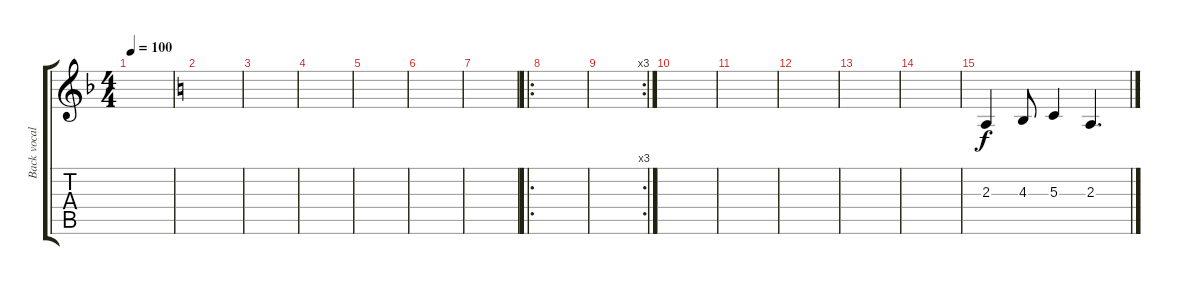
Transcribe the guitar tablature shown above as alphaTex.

\track ("Back vocals" "Back vocal") {instrument lead6voice}
\staff {score tabs}
\tuning (E4 B3 G3 D3 A2 E2) {hide}
\ts (4 4)
\tempo 100
\clef g2
\ks dminor
|
\ks c
|
|
|
|
|
|
\ro
|
\rc 3
|
|
|
|
|
|
2.3.4 4.3.8 5.3.4 2.3.4{d}
